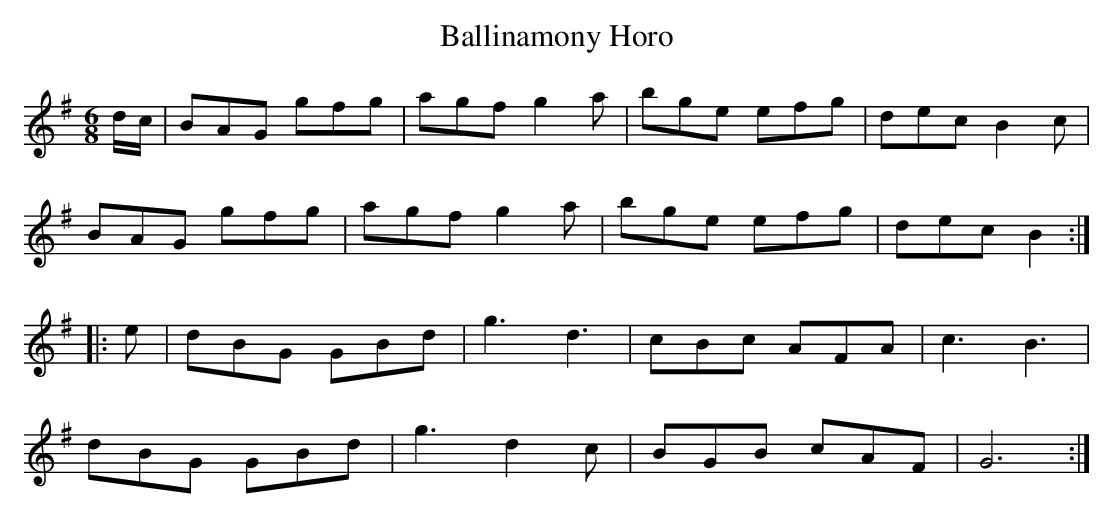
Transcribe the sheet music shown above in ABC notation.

X:1
T:Ballinamony Horo
M:6/8
L:1/8
K:G
d/c/|BAG gfg|agf g2a|bge efg|dec B2c|
BAG gfg|agf g2a|bge efg|dec B2:|
|:e|dBG GBd|g3 d3|cBc AFA|c3 B3|
dBG GBd|g3 d2c|BGB cAF|G6:|
